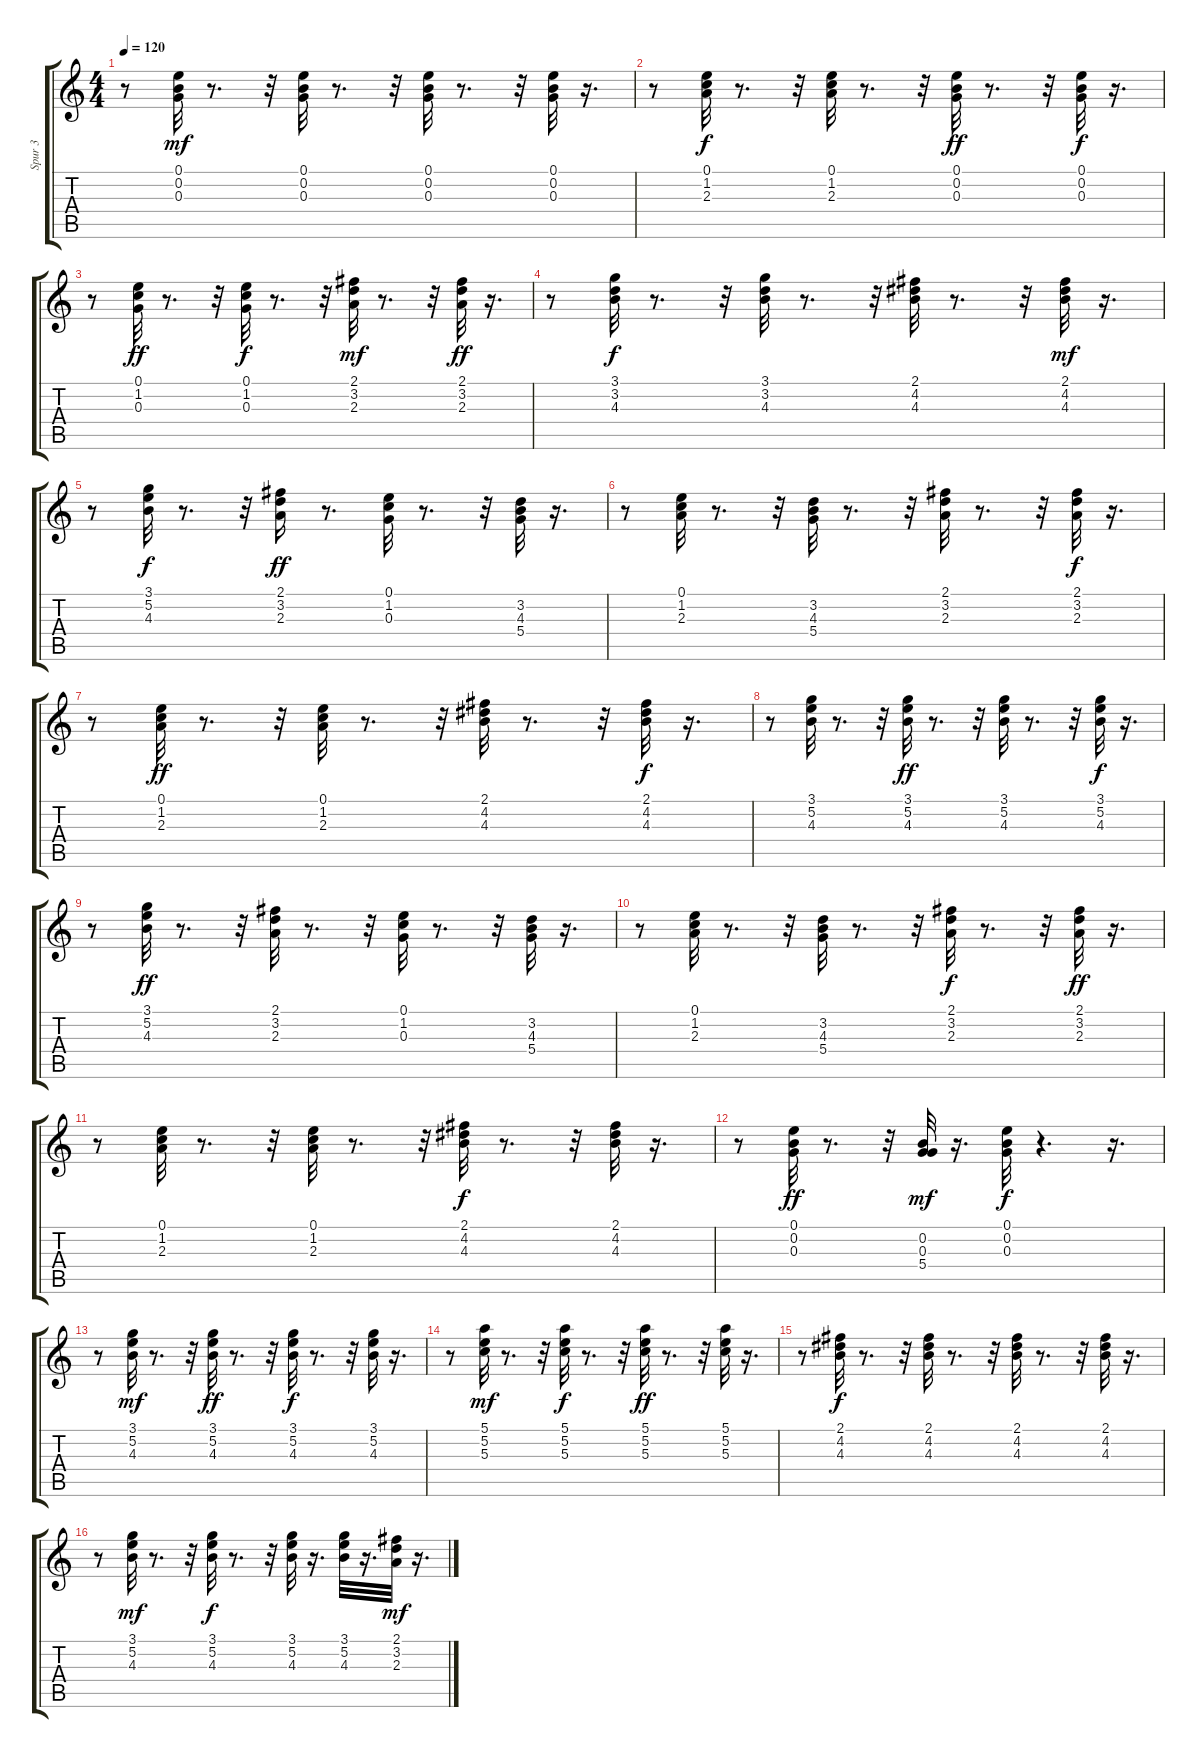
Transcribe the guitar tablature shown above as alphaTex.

\track ("Spur 3" "Spur 3") {instrument electricguitarmuted}
\staff {score tabs}
\tuning (E4 B3 G3 D3 A2 E2) {hide}
\ts (4 4)
\tempo 120
\clef g2
\ks c
r.8{dy fff} (0.1 0.2 0.3).32{dy mf} r.8{d} r.32 (0.1 0.2 0.3).32 r.8{d} r.32 (0.1 0.2 0.3).32 r.8{d} r.32 (0.1 0.2 0.3).32 r.16{d} |
r.8 (0.1 1.2 2.3).32{dy f} r.8{d} r.32 (0.1 1.2 2.3).32 r.8{d} r.32 (0.1 0.2 0.3).32{dy ff} r.8{d} r.32 (0.1 0.2 0.3).32{dy f} r.16{d} |
r.8 (0.1 1.2 0.3).32{dy ff} r.8{d} r.32 (0.1 1.2 0.3).32{dy f} r.8{d} r.32 (2.1 3.2 2.3).32{dy mf} r.8{d} r.32 (2.1 3.2 2.3).32{dy ff} r.16{d} |
r.8 (3.1 3.2 4.3).32{dy f} r.8{d} r.32 (3.1 3.2 4.3).32 r.8{d} r.32 (2.1 4.2 4.3).32 r.8{d} r.32 (2.1 4.2 4.3).32{dy mf} r.16{d} |
r.8 (3.1 5.2 4.3).32{dy f} r.8{d} r.32 (2.1 3.2 2.3).16{dy ff} r.8{d} (0.1 1.2 0.3).32 r.8{d} r.32 (3.2 4.3 5.4).32 r.16{d} |
r.8 (0.1 1.2 2.3).32 r.8{d} r.32 (3.2 4.3 5.4).32 r.8{d} r.32 (2.1 3.2 2.3).32 r.8{d} r.32 (2.1 3.2 2.3).32{dy f} r.16{d} |
r.8 (0.1 1.2 2.3).32{dy ff} r.8{d} r.32 (0.1 1.2 2.3).32 r.8{d} r.32 (2.1 4.2 4.3).32 r.8{d} r.32 (2.1 4.2 4.3).32{dy f} r.16{d} |
r.8 (3.1 5.2 4.3).32 r.8{d} r.32 (3.1 5.2 4.3).32{dy ff} r.8{d} r.32 (3.1 5.2 4.3).32 r.8{d} r.32 (3.1 5.2 4.3).32{dy f} r.16{d} |
r.8 (3.1 5.2 4.3).32{dy ff} r.8{d} r.32 (2.1 3.2 2.3).32 r.8{d} r.32 (0.1 1.2 0.3).32 r.8{d} r.32 (3.2 4.3 5.4).32 r.16{d} |
r.8 (0.1 1.2 2.3).32 r.8{d} r.32 (3.2 4.3 5.4).32 r.8{d} r.32 (2.1 3.2 2.3).32{dy f} r.8{d} r.32 (2.1 3.2 2.3).32{dy ff} r.16{d} |
r.8 (0.1 1.2 2.3).32 r.8{d} r.32 (0.1 1.2 2.3).32 r.8{d} r.32 (2.1 4.2 4.3).32{dy f} r.8{d} r.32 (2.1 4.2 4.3).32 r.16{d} |
r.8 (0.1 0.2 0.3).32{dy ff} r.8{d} r.32 (0.2 0.3 5.4).32{dy mf} r.16{d} (0.1 0.2 0.3).32{dy f} r.4{d} r.16{d} |
r.8 (3.1 5.2 4.3).32{dy mf} r.8{d} r.32 (3.1 5.2 4.3).32{dy ff} r.8{d} r.32 (3.1 5.2 4.3).32{dy f} r.8{d} r.32 (3.1 5.2 4.3).32 r.16{d} |
r.8 (5.1 5.2 5.3).32{dy mf} r.8{d} r.32 (5.1 5.2 5.3).32{dy f} r.8{d} r.32 (5.1 5.2 5.3).32{dy ff} r.8{d} r.32 (5.1 5.2 5.3).32 r.16{d} |
r.8 (2.1 4.2 4.3).32{dy f} r.8{d} r.32 (2.1 4.2 4.3).32 r.8{d} r.32 (2.1 4.2 4.3).32 r.8{d} r.32 (2.1 4.2 4.3).32 r.16{d} |
r.8 (3.1 5.2 4.3).32{dy mf} r.8{d} r.32 (3.1 5.2 4.3).32{dy f} r.8{d} r.32 (3.1 5.2 4.3).32 r.16{d} (3.1 5.2 4.3).32 r.16{d} (2.1 3.2 2.3).32{dy mf} r.16{d}
